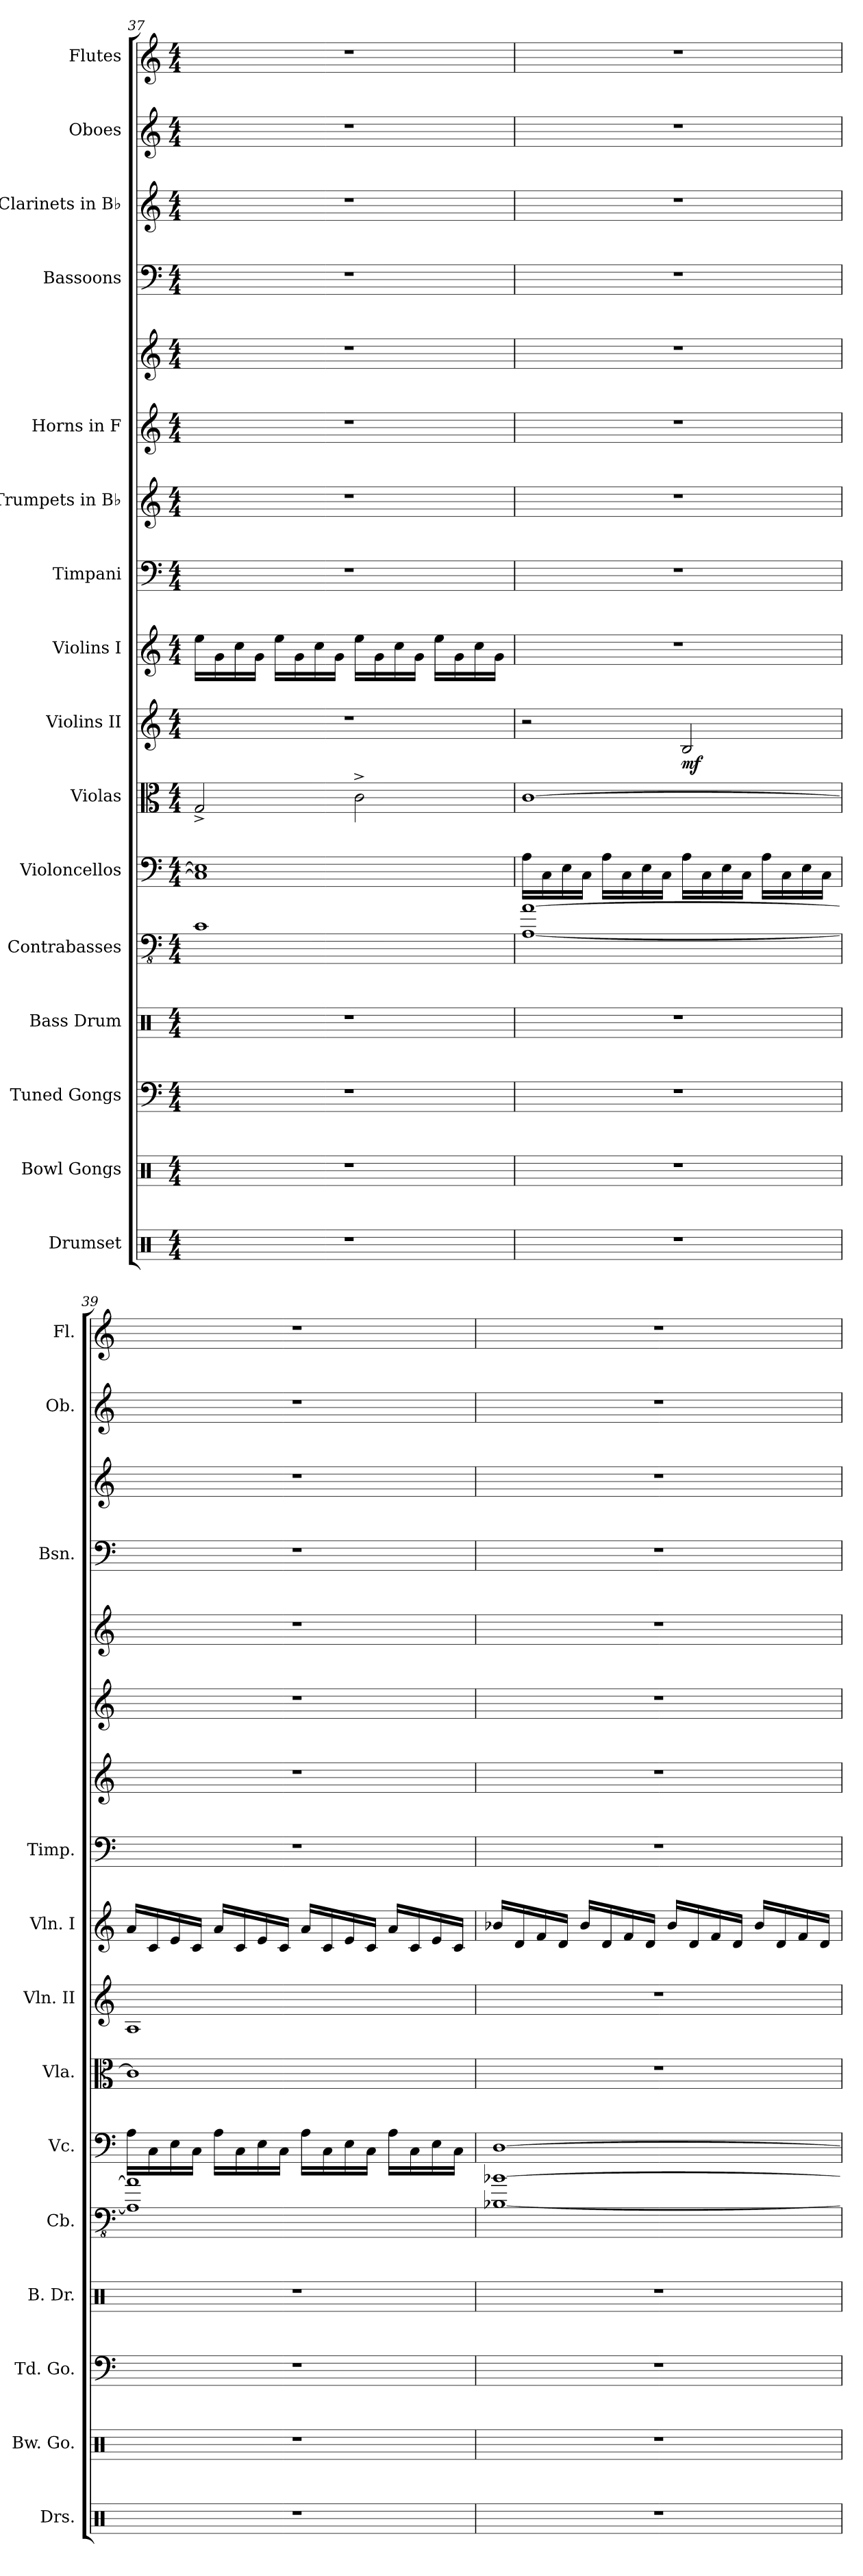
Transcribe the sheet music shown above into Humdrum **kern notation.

**kern	**kern	**kern	**kern	**kern	**kern	**kern	**kern	**dynam	**kern	**kern	**kern	**kern	**kern	**kern	**kern	**kern	**kern
*part16	*part15	*part14	*part13	*part12	*part11	*part10	*part9	*part9	*part8	*part7	*part6	*part5	*part5	*part4	*part3	*part2	*part1
*staff17	*staff16	*staff15	*staff14	*staff13	*staff12	*staff11	*staff10	*staff10	*staff9	*staff8	*staff7	*staff6	*staff5	*staff4	*staff3	*staff2	*staff1
*I"Drumset	*I"Bowl Gongs	*I"Tuned Gongs	*I"Bass Drum	*I"Contrabasses	*I"Violoncellos	*I"Violas	*I"Violins II	*	*I"Violins I	*I"Timpani	*I"Trumpets in B♭	*I"Horns in F	*	*I"Bassoons	*I"Clarinets in B♭	*I"Oboes	*I"Flutes
*I'Drs.	*I'Bw. Go.	*I'Td. Go.	*I'B. Dr.	*I'Cb.	*I'Vc.	*I'Vla.	*I'Vln. II	*	*I'Vln. I	*I'Timp.	*	*	*	*I'Bsn.	*	*I'Ob.	*I'Fl.
*clefX	*clefX	*clefF4	*clefX	*clefFv4	*clefF4	*clefC3	*clefG2	*	*clefG2	*clefF4	*clefG2	*clefG2	*clefG2	*clefF4	*clefG2	*clefG2	*clefG2
*	*	*	*	*ITrd7c12	*	*	*	*	*	*	*ITrd1c2	*ITrd4c7	*ITrd4c7	*	*ITrd1c2	*	*
*k[]	*k[]	*k[]	*k[]	*k[]	*k[]	*k[]	*k[]	*	*k[]	*k[]	*k[b-e-]	*k[b-]	*k[b-]	*k[]	*k[b-e-]	*k[]	*k[]
*M4/4	*M4/4	*M4/4	*M4/4	*M4/4	*M4/4	*M4/4	*M4/4	*	*M4/4	*M4/4	*M4/4	*M4/4	*M4/4	*M4/4	*M4/4	*M4/4	*M4/4
=37	=37	=37	=37	=37	=37	=37	=37	=37	=37	=37	=37	=37	=37	=37	=37	=37	=37
1r	1r	1r	1r	1CC	1C] 1E]	2G^/	1r	.	16ee\LL	1r	1r	1r	1r	1r	1r	1r	1r
.	.	.	.	.	.	.	.	.	16g\	.	.	.	.	.	.	.	.
.	.	.	.	.	.	.	.	.	16cc\	.	.	.	.	.	.	.	.
.	.	.	.	.	.	.	.	.	16g\JJ	.	.	.	.	.	.	.	.
.	.	.	.	.	.	.	.	.	16ee\LL	.	.	.	.	.	.	.	.
.	.	.	.	.	.	.	.	.	16g\	.	.	.	.	.	.	.	.
.	.	.	.	.	.	.	.	.	16cc\	.	.	.	.	.	.	.	.
.	.	.	.	.	.	.	.	.	16g\JJ	.	.	.	.	.	.	.	.
.	.	.	.	.	.	2c^\	.	.	16ee\LL	.	.	.	.	.	.	.	.
.	.	.	.	.	.	.	.	.	16g\	.	.	.	.	.	.	.	.
.	.	.	.	.	.	.	.	.	16cc\	.	.	.	.	.	.	.	.
.	.	.	.	.	.	.	.	.	16g\JJ	.	.	.	.	.	.	.	.
.	.	.	.	.	.	.	.	.	16ee\LL	.	.	.	.	.	.	.	.
.	.	.	.	.	.	.	.	.	16g\	.	.	.	.	.	.	.	.
.	.	.	.	.	.	.	.	.	16cc\	.	.	.	.	.	.	.	.
.	.	.	.	.	.	.	.	.	16g\JJ	.	.	.	.	.	.	.	.
!!LO:PB:g=z
=38	=38	=38	=38	=38	=38	=38	=38	=38	=38	=38	=38	=38	=38	=38	=38	=38	=38
1r	1r	1r	1r	[1AAA [1AA	16A\LL	[1c	2r	.	1r	1r	1r	1r	1r	1r	1r	1r	1r
.	.	.	.	.	16C\	.	.	.	.	.	.	.	.	.	.	.	.
.	.	.	.	.	16E\	.	.	.	.	.	.	.	.	.	.	.	.
.	.	.	.	.	16C\JJ	.	.	.	.	.	.	.	.	.	.	.	.
.	.	.	.	.	16A\LL	.	.	.	.	.	.	.	.	.	.	.	.
.	.	.	.	.	16C\	.	.	.	.	.	.	.	.	.	.	.	.
.	.	.	.	.	16E\	.	.	.	.	.	.	.	.	.	.	.	.
.	.	.	.	.	16C\JJ	.	.	.	.	.	.	.	.	.	.	.	.
!	!	!	!	!	!	!	!	!LO:DY:b	!	!	!	!	!	!	!	!	!
.	.	.	.	.	16A\LL	.	2B/	mf	.	.	.	.	.	.	.	.	.
.	.	.	.	.	16C\	.	.	.	.	.	.	.	.	.	.	.	.
.	.	.	.	.	16E\	.	.	.	.	.	.	.	.	.	.	.	.
.	.	.	.	.	16C\JJ	.	.	.	.	.	.	.	.	.	.	.	.
.	.	.	.	.	16A\LL	.	.	.	.	.	.	.	.	.	.	.	.
.	.	.	.	.	16C\	.	.	.	.	.	.	.	.	.	.	.	.
.	.	.	.	.	16E\	.	.	.	.	.	.	.	.	.	.	.	.
.	.	.	.	.	16C\JJ	.	.	.	.	.	.	.	.	.	.	.	.
=39	=39	=39	=39	=39	=39	=39	=39	=39	=39	=39	=39	=39	=39	=39	=39	=39	=39
1r	1r	1r	1r	1AAA] 1AA]	16A\LL	1c]	1A	.	16a/LL	1r	1r	1r	1r	1r	1r	1r	1r
.	.	.	.	.	16C\	.	.	.	16c/	.	.	.	.	.	.	.	.
.	.	.	.	.	16E\	.	.	.	16e/	.	.	.	.	.	.	.	.
.	.	.	.	.	16C\JJ	.	.	.	16c/JJ	.	.	.	.	.	.	.	.
.	.	.	.	.	16A\LL	.	.	.	16a/LL	.	.	.	.	.	.	.	.
.	.	.	.	.	16C\	.	.	.	16c/	.	.	.	.	.	.	.	.
.	.	.	.	.	16E\	.	.	.	16e/	.	.	.	.	.	.	.	.
.	.	.	.	.	16C\JJ	.	.	.	16c/JJ	.	.	.	.	.	.	.	.
.	.	.	.	.	16A\LL	.	.	.	16a/LL	.	.	.	.	.	.	.	.
.	.	.	.	.	16C\	.	.	.	16c/	.	.	.	.	.	.	.	.
.	.	.	.	.	16E\	.	.	.	16e/	.	.	.	.	.	.	.	.
.	.	.	.	.	16C\JJ	.	.	.	16c/JJ	.	.	.	.	.	.	.	.
.	.	.	.	.	16A\LL	.	.	.	16a/LL	.	.	.	.	.	.	.	.
.	.	.	.	.	16C\	.	.	.	16c/	.	.	.	.	.	.	.	.
.	.	.	.	.	16E\	.	.	.	16e/	.	.	.	.	.	.	.	.
.	.	.	.	.	16C\JJ	.	.	.	16c/JJ	.	.	.	.	.	.	.	.
!!LO:PB:g=z
=40	=40	=40	=40	=40	=40	=40	=40	=40	=40	=40	=40	=40	=40	=40	=40	=40	=40
1r	1r	1r	1r	[1BBB-X [1BB-X	[1D	1r	1r	.	16b-X/LL	1r	1r	1r	1r	1r	1r	1r	1r
.	.	.	.	.	.	.	.	.	16d/	.	.	.	.	.	.	.	.
.	.	.	.	.	.	.	.	.	16f/	.	.	.	.	.	.	.	.
.	.	.	.	.	.	.	.	.	16d/JJ	.	.	.	.	.	.	.	.
.	.	.	.	.	.	.	.	.	16b-/LL	.	.	.	.	.	.	.	.
.	.	.	.	.	.	.	.	.	16d/	.	.	.	.	.	.	.	.
.	.	.	.	.	.	.	.	.	16f/	.	.	.	.	.	.	.	.
.	.	.	.	.	.	.	.	.	16d/JJ	.	.	.	.	.	.	.	.
.	.	.	.	.	.	.	.	.	16b-/LL	.	.	.	.	.	.	.	.
.	.	.	.	.	.	.	.	.	16d/	.	.	.	.	.	.	.	.
.	.	.	.	.	.	.	.	.	16f/	.	.	.	.	.	.	.	.
.	.	.	.	.	.	.	.	.	16d/JJ	.	.	.	.	.	.	.	.
.	.	.	.	.	.	.	.	.	16b-/LL	.	.	.	.	.	.	.	.
.	.	.	.	.	.	.	.	.	16d/	.	.	.	.	.	.	.	.
.	.	.	.	.	.	.	.	.	16f/	.	.	.	.	.	.	.	.
.	.	.	.	.	.	.	.	.	16d/JJ	.	.	.	.	.	.	.	.
=	=	=	=	=	=	=	=	=	=	=	=	=	=	=	=	=	=
*-	*-	*-	*-	*-	*-	*-	*-	*-	*-	*-	*-	*-	*-	*-	*-	*-	*-
